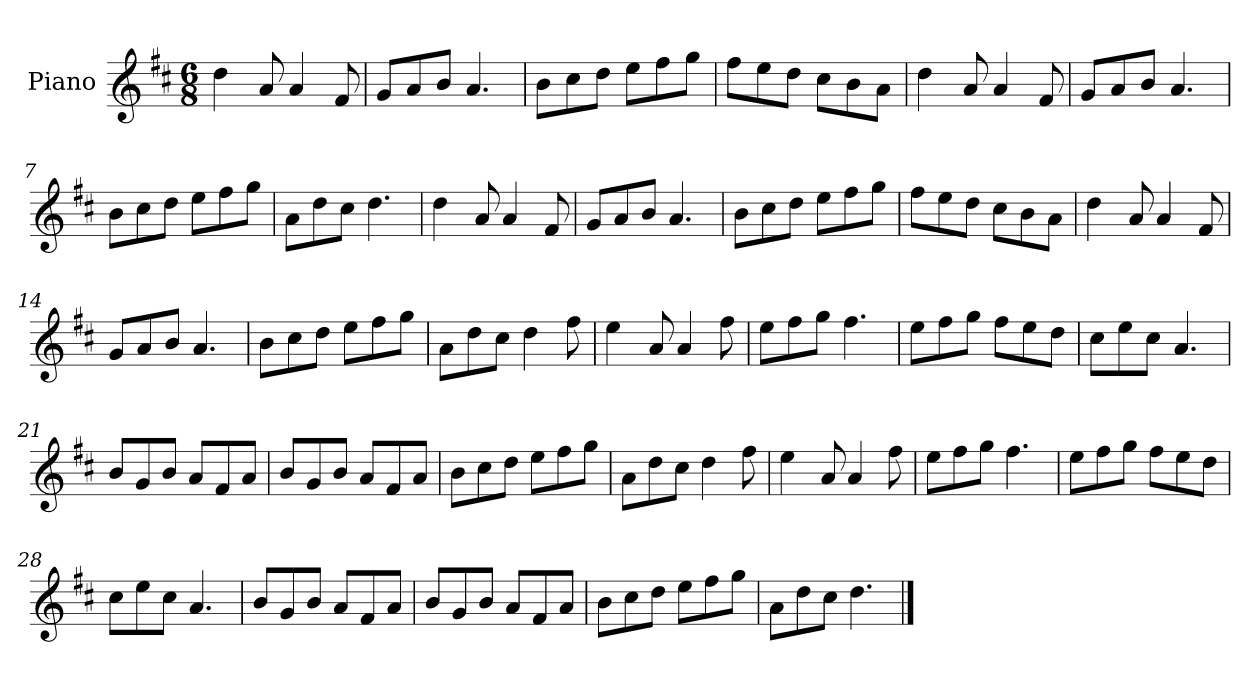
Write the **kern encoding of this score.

**kern
*part1
*staff1
*I"Piano
*I'Pno
*clefG2
*k[f#c#]
*M6/8
=1
4dd\
8a/
4a/
8f#/
=2
8g/L
8a/
8b/J
4.a/
=3
8b\L
8cc#\
8dd\J
8ee\L
8ff#\
8gg\J
=4
8ff#\L
8ee\
8dd\J
8cc#\L
8b\
8a\J
=5
4dd\
8a/
4a/
8f#/
=6
8g/L
8a/
8b/J
4.a/
=7
8b\L
8cc#\
8dd\J
8ee\L
8ff#\
8gg\J
=8
8a\L
8dd\
8cc#\J
4.dd\
=9
4dd\
8a/
4a/
8f#/
=10
8g/L
8a/
8b/J
4.a/
=11
8b\L
8cc#\
8dd\J
8ee\L
8ff#\
8gg\J
=12
8ff#\L
8ee\
8dd\J
8cc#\L
8b\
8a\J
=13
4dd\
8a/
4a/
8f#/
=14
8g/L
8a/
8b/J
4.a/
=15
8b\L
8cc#\
8dd\J
8ee\L
8ff#\
8gg\J
=16
8a\L
8dd\
8cc#\J
4dd\
8ff#\
=17
4ee\
8a/
4a/
8ff#\
=18
8ee\L
8ff#\
8gg\J
4.ff#\
=19
8ee\L
8ff#\
8gg\J
8ff#\L
8ee\
8dd\J
=20
8cc#\L
8ee\
8cc#\J
4.a/
=21
8b/L
8g/
8b/J
8a/L
8f#/
8a/J
=22
8b/L
8g/
8b/J
8a/L
8f#/
8a/J
=23
8b\L
8cc#\
8dd\J
8ee\L
8ff#\
8gg\J
=24
8a\L
8dd\
8cc#\J
4dd\
8ff#\
=25
4ee\
8a/
4a/
8ff#\
=26
8ee\L
8ff#\
8gg\J
4.ff#\
=27
8ee\L
8ff#\
8gg\J
8ff#\L
8ee\
8dd\J
=28
8cc#\L
8ee\
8cc#\J
4.a/
=29
8b/L
8g/
8b/J
8a/L
8f#/
8a/J
=30
8b/L
8g/
8b/J
8a/L
8f#/
8a/J
=31
8b\L
8cc#\
8dd\J
8ee\L
8ff#\
8gg\J
=32
8a\L
8dd\
8cc#\J
4.dd\
==
*-
